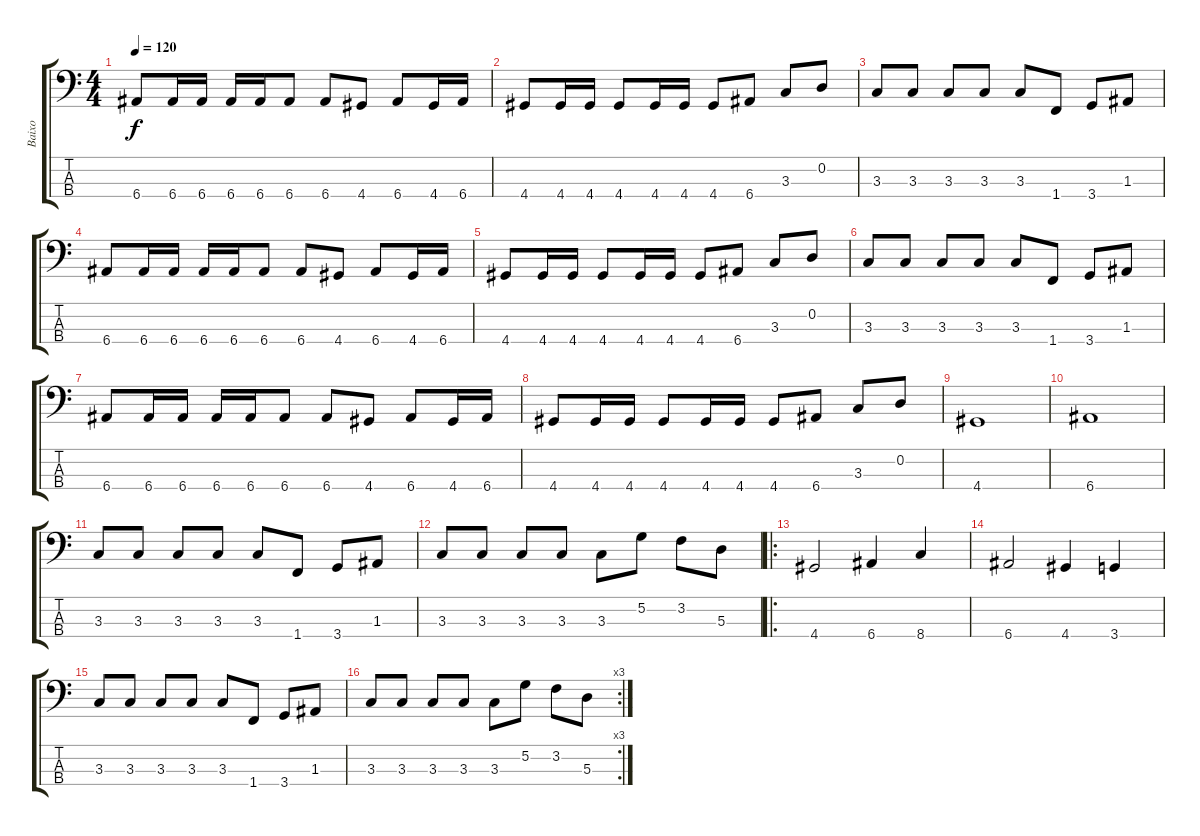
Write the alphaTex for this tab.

\track ("Baixo" "Baixo") {instrument electricbassfinger}
\staff {score tabs}
\tuning (G2 D2 A1 E1) {hide}
\ts (4 4)
\tempo 120
\clef f4
\ks c
6.4.8{dy f} 6.4.16 6.4.16 6.4.16 6.4.16 6.4.8 6.4.8 4.4.8 6.4.8 4.4.16 6.4.16 |
4.4.8 4.4.16 4.4.16 4.4.8 4.4.16 4.4.16 4.4.8 6.4.8 3.3.8 0.2.8 |
3.3.8 3.3.8 3.3.8 3.3.8 3.3.8 1.4.8 3.4.8 1.3.8 |
6.4.8 6.4.16 6.4.16 6.4.16 6.4.16 6.4.8 6.4.8 4.4.8 6.4.8 4.4.16 6.4.16 |
4.4.8 4.4.16 4.4.16 4.4.8 4.4.16 4.4.16 4.4.8 6.4.8 3.3.8 0.2.8 |
3.3.8 3.3.8 3.3.8 3.3.8 3.3.8 1.4.8 3.4.8 1.3.8 |
6.4.8 6.4.16 6.4.16 6.4.16 6.4.16 6.4.8 6.4.8 4.4.8 6.4.8 4.4.16 6.4.16 |
4.4.8 4.4.16 4.4.16 4.4.8 4.4.16 4.4.16 4.4.8 6.4.8 3.3.8 0.2.8 |
4.4.1 |
6.4.1 |
3.3.8 3.3.8 3.3.8 3.3.8 3.3.8 1.4.8 3.4.8 1.3.8 |
3.3.8 3.3.8 3.3.8 3.3.8 3.3.8 5.2.8 3.2.8 5.3.8 |
\ro
4.4.2 6.4.4 8.4.4 |
6.4.2 4.4.4 3.4.4 |
3.3.8 3.3.8 3.3.8 3.3.8 3.3.8 1.4.8 3.4.8 1.3.8 |
\rc 3
3.3.8 3.3.8 3.3.8 3.3.8 3.3.8 5.2.8 3.2.8 5.3.8
